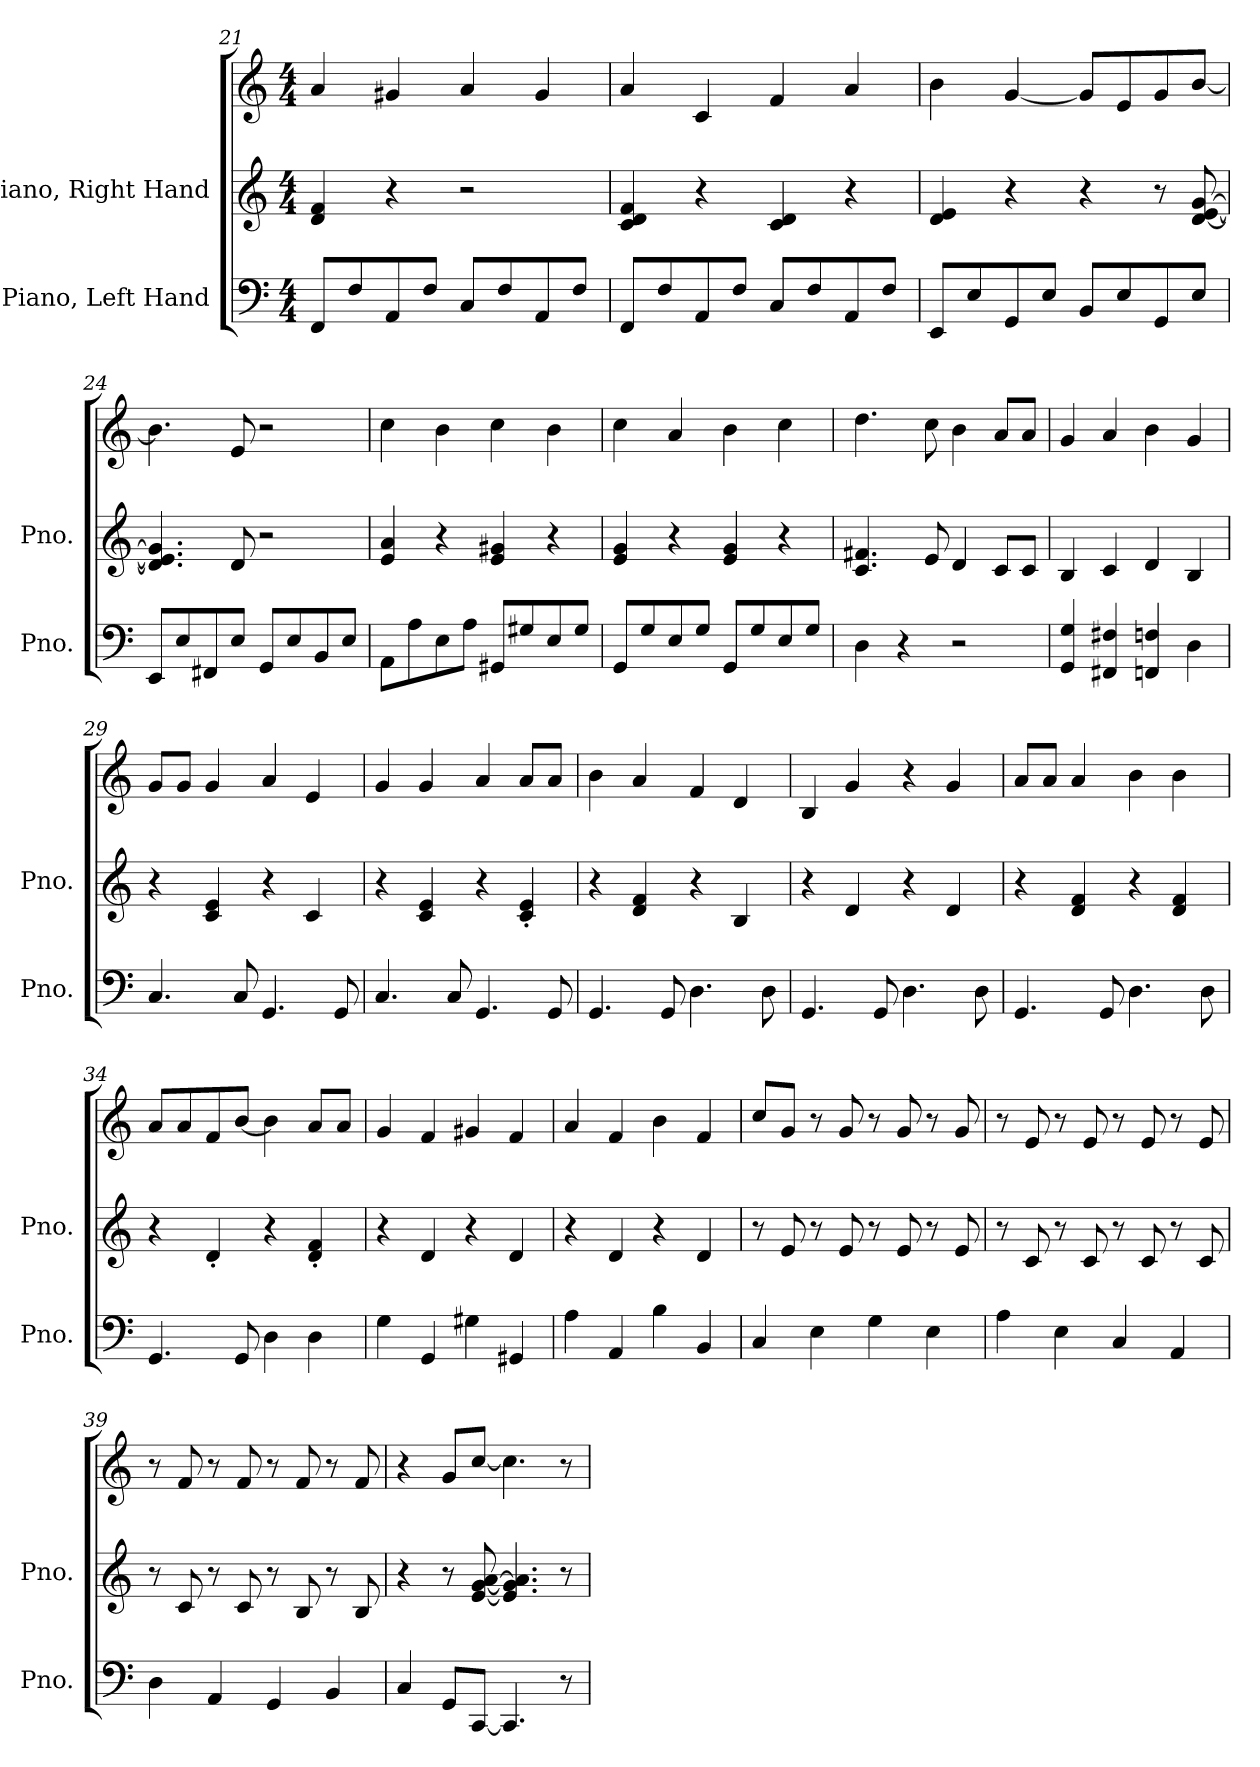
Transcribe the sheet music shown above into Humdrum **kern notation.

**kern	**kern	**kern
*part2	*part1	*part1
*staff3	*staff2	*staff1
*I"Piano, Left Hand	*I"Piano, Right Hand	*
*I'Pno.	*I'Pno.	*
!!LO:PB:g=z
*clefF4	*clefG2	*clefG2
*k[]	*k[]	*k[]
*M4/4	*M4/4	*M4/4
=21	=21	=21
8FF/L	4d/ 4f/	4a/
8F/	.	.
8AA/	4r	4g#X/
8F/J	.	.
8C/L	2r	4a/
8F/	.	.
8AA/	.	4g#/
8F/J	.	.
=22	=22	=22
8FF/L	4c/ 4d/ 4f/	4a/
8F/	.	.
8AA/	4r	4c/
8F/J	.	.
8C/L	4c/ 4d/	4f/
8F/	.	.
8AA/	4r	4a/
8F/J	.	.
=23	=23	=23
8EE/L	4d/ 4e/	4b\
8E/	.	.
8GG/	4r	[4g/
8E/J	.	.
8BB/L	4r	8g/L]
8E/	.	8e/
8GG/	8r	8g/
8E/J	[8d/ [8e/ [8g/	[8b/J
=24	=24	=24
8EE/L	4.d/] 4.e/] 4.g/]	4.b\]
8E/	.	.
8FF#X/	.	.
8E/J	8d/	8e/
8GG/L	2r	2r
8E/	.	.
8BB/	.	.
8E/J	.	.
!!LO:LB:g=z
=25	=25	=25
8AA\L	4e/ 4a/	4cc\
8A\	.	.
8E\	4r	4b\
8A\J	.	.
8GG#X/L	4e/ 4g#X/	4cc\
8G#X/	.	.
8E/	4r	4b\
8G#/J	.	.
=26	=26	=26
8GG/L	4e/ 4g/	4cc\
8G/	.	.
8E/	4r	4a/
8G/J	.	.
8GG/L	4e/ 4g/	4b\
8G/	.	.
8E/	4r	4cc\
8G/J	.	.
=27	=27	=27
4D\	4.c/ 4.f#X/	4.dd\
4r	.	.
.	8e/	8cc\
2r	4d/	4b\
.	8c/L	8a/L
.	8c/J	8a/J
=28	=28	=28
4GG/ 4G/	4B/	4g/
4FF#X/ 4F#X/	4c/	4a/
4FFn/ 4Fn/	4d/	4b\
4D\	4B/	4g/
=29	=29	=29
4.C/	4r	8g/L
.	.	8g/J
.	4c/ 4e/	4g/
8C/	.	.
4.GG/	4r	4a/
.	4c/	4e/
8GG/	.	.
!!LO:LB:g=z
=30	=30	=30
4.C/	4r	4g/
.	4c/ 4e/	4g/
8C/	.	.
4.GG/	4r	4a/
.	4c/' 4e/'	8a/L
8GG/	.	8a/J
=31	=31	=31
4.GG/	4r	4b\
.	4d/ 4f/	4a/
8GG/	.	.
4.D\	4r	4f/
.	4B/	4d/
8D\	.	.
=32	=32	=32
4.GG/	4r	4B/
.	4d/	4g/
8GG/	.	.
4.D\	4r	4r
.	4d/	4g/
8D\	.	.
=33	=33	=33
4.GG/	4r	8a/L
.	.	8a/J
.	4d/ 4f/	4a/
8GG/	.	.
4.D\	4r	4b\
.	4d/ 4f/	4b\
8D\	.	.
=34	=34	=34
4.GG/	4r	8a/L
.	.	8a/
.	4d'/	8f/
8GG/	.	[8b/J
4D\	4r	4b\]
4D\	4d/' 4f/'	8a/L
.	.	8a/J
=35	=35	=35
4G\	4r	4g/
4GG/	4d/	4f/
4G#X\	4r	4g#X/
4GG#X/	4d/	4f/
!!LO:LB:g=z
=36	=36	=36
4A\	4r	4a/
4AA/	4d/	4f/
4B\	4r	4b\
4BB/	4d/	4f/
=37	=37	=37
4C/	8r	8cc/L
.	8e/	8g/J
4E\	8r	8r
.	8e/	8g/
4G\	8r	8r
.	8e/	8g/
4E\	8r	8r
.	8e/	8g/
=38	=38	=38
4A\	8r	8r
.	8c/	8e/
4E\	8r	8r
.	8c/	8e/
4C/	8r	8r
.	8c/	8e/
4AA/	8r	8r
.	8c/	8e/
=39	=39	=39
4D\	8r	8r
.	8c/	8f/
4AA/	8r	8r
.	8c/	8f/
4GG/	8r	8r
.	8B/	8f/
4BB/	8r	8r
.	8B/	8f/
=40	=40	=40
4C/	4r	4r
8GG/L	8r	8g/L
[8CC/J	[8e/ [8g/ [8a/	[8cc/J
4.CC/]	4.e/] 4.g/] 4.a/]	4.cc\]
8r	8r	8r
=	=	=
*-	*-	*-
